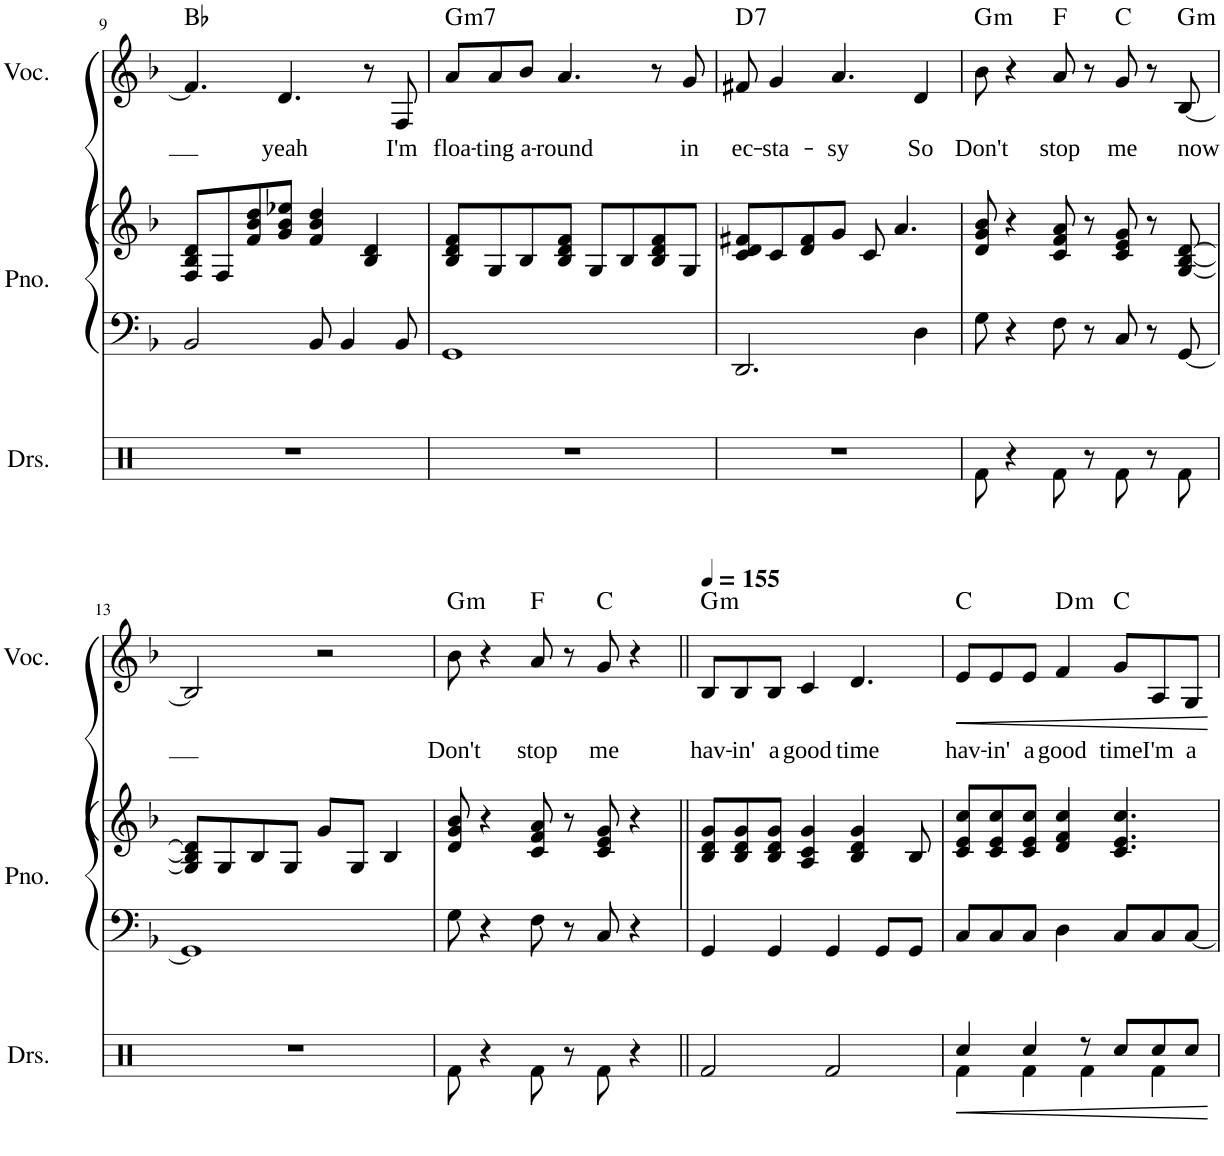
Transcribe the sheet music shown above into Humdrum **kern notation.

**kern	**dynam	**kern	**kern	**kern	**text	**dynam	**harte
*part3	*part3	*part2	*part2	*part1	*part1	*part1	*part1
*staff4	*staff4	*staff3	*staff2	*staff1	*staff1	*staff1	*
*I"Drumset	*	*I"Piano	*	*I"Vocals	*	*	*
*I'Drs.	*	*I'Pno.	*	*I'Voc.	*	*	*
!!LO:PB:g=z
*clefX	*	*clefF4	*clefG2	*clefG2	*	*	*
*k[]	*	*k[b-]	*k[b-]	*k[b-]	*	*	*
*M4/4	*	*M4/4	*M4/4	*M4/4	*	*	*
=9	=9	=9	=9	=9	=9	=9	=9
1r	.	2BB-/	8F/ 8B-/ 8d/L	4.f/]	.	.	Bb:maj
.	.	.	8F/	.	.	.	.
.	.	.	8f/ 8b-/ 8dd/	.	.	.	.
!	!	!	!	!	!LO:LY:b	!	!
.	.	.	8g/ 8b-/ 8ee-X/J	4.d/	yeah	.	.
.	.	8BB-/	4f/ 4b-/ 4dd/	.	.	.	.
.	.	4BB-/	.	.	.	.	.
.	.	.	4B-/ 4d/	8r	.	.	.
!	!	!	!	!	!LO:LY:b	!	!
.	.	8BB-/	.	8F/	I'm	.	.
=10	=10	=10	=10	=10	=10	=10	=10
!	!	!	!	!	!LO:LY:b	!	!LO:H:kt=m7
1r	.	1GG	8B-/ 8d/ 8f/L	8a/L	floa-	.	G:min7
!	!	!	!	!	!LO:LY:b	!	!
.	.	.	8G/	8a/	-ting	.	.
!	!	!	!	!	!LO:LY:b	!	!
.	.	.	8B-/	8b-/J	a-	.	.
!	!	!	!	!	!LO:LY:b	!	!
.	.	.	8B-/ 8d/ 8f/J	4.a/	-round	.	.
.	.	.	8G/L	.	.	.	.
.	.	.	8B-/	.	.	.	.
.	.	.	8B-/ 8d/ 8f/	8r	.	.	.
!	!	!	!	!	!LO:LY:b	!	!
.	.	.	8G/J	8g/	in	.	.
=11	=11	=11	=11	=11	=11	=11	=11
!	!	!	!	!	!LO:LY:b	!	!LO:H:kt=7
1r	.	2.DD/	8c/ 8d/ 8f#X/L	8f#X/	ec-	.	D:7
!	!	!	!	!	!LO:LY:b	!	!
.	.	.	8c/	4g/	-sta-	.	.
.	.	.	8d/ 8f#/	.	.	.	.
!	!	!	!	!	!LO:LY:b	!	!
.	.	.	8g/J	4.a/	-sy	.	.
.	.	.	8c/	.	.	.	.
.	.	.	4.a/	.	.	.	.
!	!	!	!	!	!LO:LY:b	!	!
.	.	4D\	.	4d/	So	.	.
=12	=12	=12	=12	=12	=12	=12	=12
!	!	!	!	!	!LO:LY:b	!	!LO:H:kt=m
8Rf\	.	8G\	8d/ 8g/ 8b-/	8b-\	Don't	.	G:min
4r	.	4r	4r	4r	.	.	.
!	!	!	!	!	!LO:LY:b	!	!
8Rf\	.	8F\	8c/ 8f/ 8a/	8a/	stop	.	F:maj
8r	.	8r	8r	8r	.	.	.
!	!	!	!	!	!LO:LY:b	!	!
8Rf\	.	8C/	8c/ 8e/ 8g/	8g/	me	.	C:maj
8r	.	8r	8r	8r	.	.	.
!	!	!	!	!	!LO:LY:b	!	!LO:H:kt=m
8Rf\	.	[8GG/	[8G/ [8B-/ [8d/	[8B-/	now	.	G:min
!!LO:LB:g=z
=13	=13	=13	=13	=13	=13	=13	=13
1r	.	1GG]	8G/] 8B-/] 8d/]L	2B-/]	.	.	.
.	.	.	8G/	.	.	.	.
.	.	.	8B-/	.	.	.	.
.	.	.	8G/J	.	.	.	.
.	.	.	8g/L	2r	.	.	.
.	.	.	8G/J	.	.	.	.
.	.	.	4B-/	.	.	.	.
=14	=14	=14	=14	=14	=14	=14	=14
!	!	!	!	!	!LO:LY:b	!	!LO:H:kt=m
8Rf\	.	8G\	8d/ 8g/ 8b-/	8b-\	Don't	.	G:min
4r	.	4r	4r	4r	.	.	.
!	!	!	!	!	!LO:LY:b	!	!
8Rf\	.	8F\	8c/ 8f/ 8a/	8a/	stop	.	F:maj
8r	.	8r	8r	8r	.	.	.
!	!	!	!	!	!LO:LY:b	!	!
8Rf\	.	8C/	8c/ 8e/ 8g/	8g/	me	.	C:maj
4r	.	4r	4r	4r	.	.	.
=15||	=15||	=15||	=15||	=15||	=15||	=15||	=15||
*	*	*	*	*MM155	*	*	*
!	!	!	!	!	!LO:LY:b	!	!LO:H:kt=m
2Rf/	.	4GG/	8B-/ 8d/ 8g/L	8B-/L	hav-	.	G:min
!	!	!	!	!	!LO:LY:b	!	!
.	.	.	8B-/ 8d/ 8g/	8B-/	-in'	.	.
!	!	!	!	!	!LO:LY:b	!	!
.	.	4GG/	8B-/ 8d/ 8g/J	8B-/J	a	.	.
!	!	!	!	!	!LO:LY:b	!	!
.	.	.	4A/ 4c/ 4g/	4c/	good	.	.
2Rf/	.	4GG/	.	.	.	.	.
!	!	!	!	!	!LO:LY:b	!	!
.	.	.	4B-/ 4d/ 4g/	4.d/	time	.	.
.	.	8GG/L	.	.	.	.	.
.	.	8GG/J	8B-/	.	.	.	.
=16	=16	=16	=16	=16	=16	=16	=16
!	!LO:HP:b	!	!	!	!LO:LY:b	!LO:HP:b	!
*^	*	*	*	*	*	*	*
4Rcc/	4Rf\	<	8C/L	8c/ 8e/ 8cc/L	8e/L	hav-	<	C:maj
!	!	!	!	!	!	!LO:LY:b	!	!
.	.	.	8C/	8c/ 8e/ 8cc/	8e/	-in'	.	.
!	!	!	!	!	!	!LO:LY:b	!	!
4Rcc/	4Rf\	.	8C/J	8c/ 8e/ 8cc/J	8e/J	a	.	.
!	!	!	!	!	!	!LO:LY:b	!	!LO:H:kt=m
.	.	.	4D\	4d/ 4f/ 4cc/	4f/	good	.	D:min
8r	4Rf\	.	.	.	.	.	.	.
!	!	!	!	!	!	!LO:LY:b	!	!
8Rcc/L	.	.	8C/L	4.c/ 4.e/ 4.cc/	8g/L	time	.	C:maj
!	!	!	!	!	!	!LO:LY:b	!	!
8Rcc/	4Rf\	.	8C/	.	8A/	I'm	.	.
!	!	!	!	!	!	!LO:LY:b	!	!
8Rcc/J	.	.	[8C/J	.	8G/J	a	.	.
*v	*v	*	*	*	*	*	*	*
.	[	.	.	.	.	[	.
=	=	=	=	=	=	=	=
*-	*-	*-	*-	*-	*-	*-	*-
